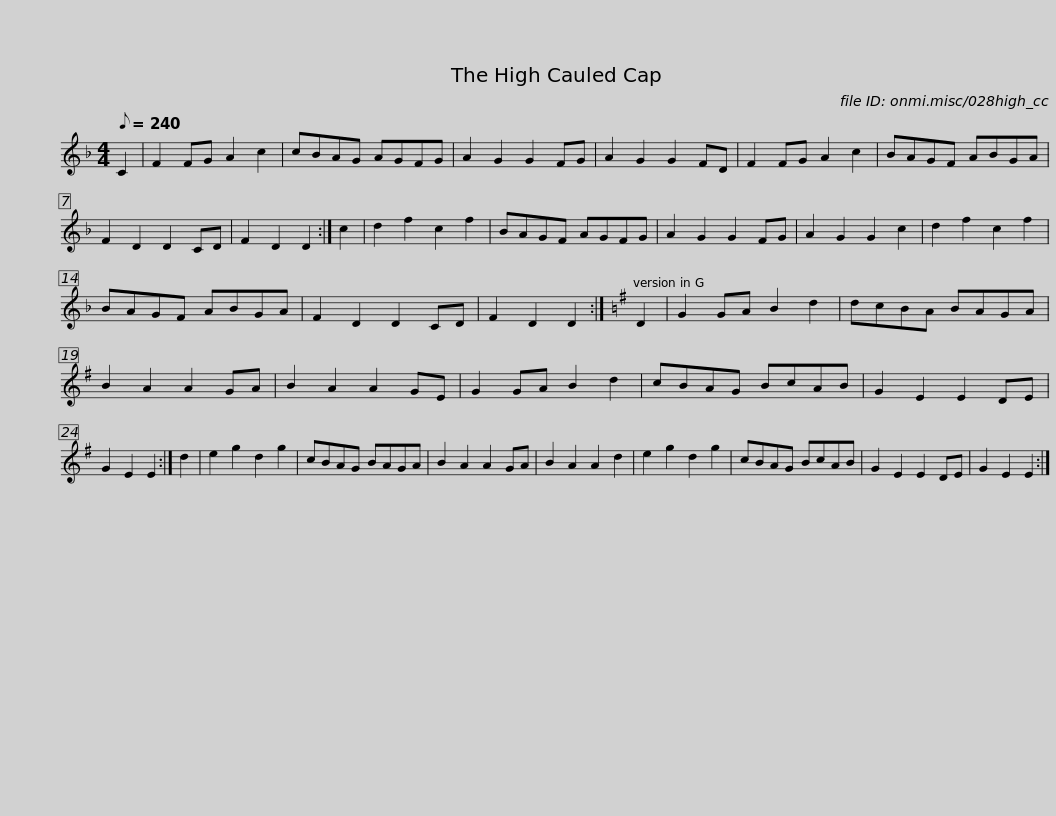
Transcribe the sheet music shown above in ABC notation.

X:1
L:1/8
Q:1/8=240
M:4/4
I:linebreak $
K:F
V:1 treble
V:1
 C2 | F2 FG A2 c2 | cBAG AGFG | A2 G2 G2 FG | A2 G2 G2 FD | %5
 F2 FG A2 c2 | BAGF ABGA | F2 D2 D2 CD |$ F2 D2 D2 :| c2 | %10
 d2 f2 c2 f2 | BAGF AGFG | A2 G2 G2 FG | A2 G2 G2 c2 | d2 f2 c2 f2 | %15
 BAGF ABGA | F2 D2 D2 CD |$ F2 D2 D2 :|[K:G] D2 | G2 GA B2 d2 | %20
 dcBA BAGA | B2 A2 A2 GA | B2 A2 A2 GE | G2 GA B2 d2 | cBAG BcAB |$ %25
 G2 E2 E2 DE | G2 E2 E2 :| d2 | e2 g2 d2 g2 | cBAG BAGA | %30
 B2 A2 A2 GA | B2 A2 A2 d2 | e2 g2 d2 g2 | cBAG BcAB |$ G2 E2 E2 DE | %35
 G2 E2 E2 :| %36
